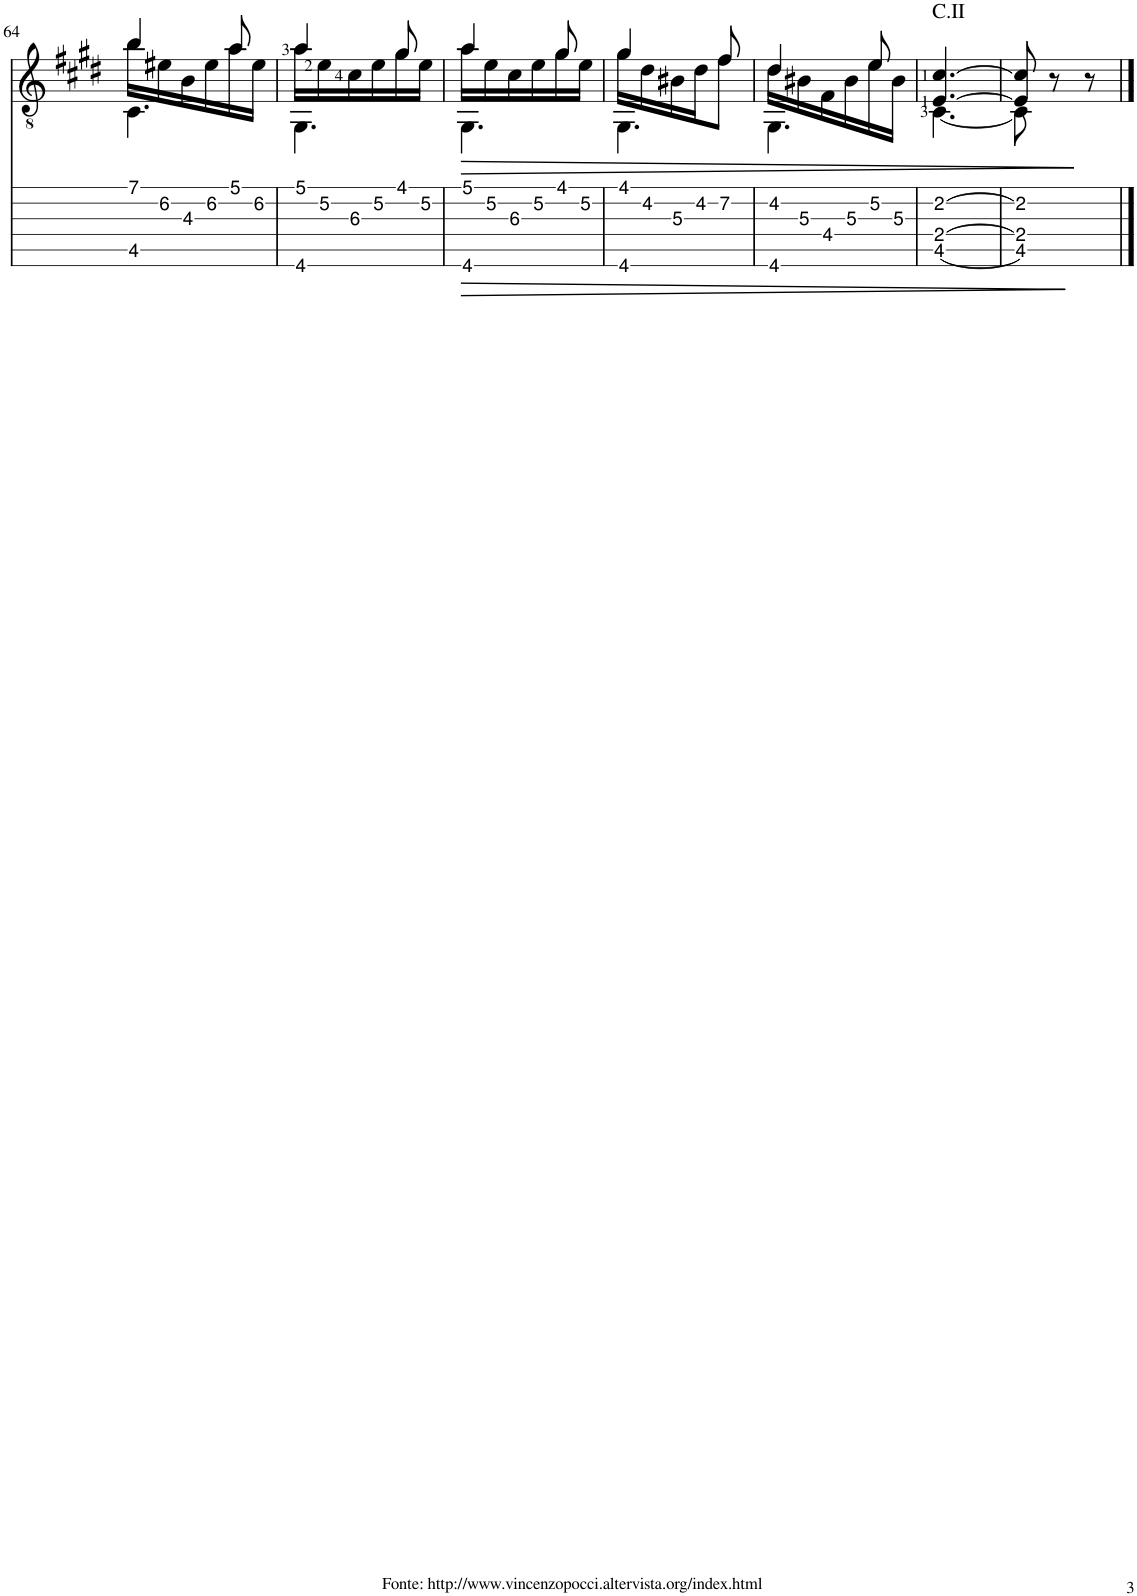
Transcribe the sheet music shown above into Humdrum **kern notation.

**kern	**kern	**dynam
*part1	*part1	*part1
*staff2	*staff1	*staff1/2
*I"Guitar	*	*
*I'Guit.	*	*
!!LO:PB:g=z
*	*clefGv2	*
*k[f#c#g#d#]	*k[f#c#g#d#]	*
*M3/8	*M3/8	*
=64	=64	=64
*^	*^	*
*	*^	*	*^	*
4b	16bLL	4.C#	4b/	16b\LL	4.C#\	.
.	16e#	.	.	16e#X\	.	.
.	16B	.	.	16B\	.	.
.	16e#	.	.	16e#\	.	.
8a	16a	.	8a/	16a\	.	.
.	16e#JJ	.	.	16e#\JJ	.	.
=65	=65	=65	=65	=65	=65	=65
4a	16aLL	4.GG#	4a/	16a\LL	4.GG#\	.
.	16e	.	.	16e\	.	.
.	16c#	.	.	16c#\	.	.
.	16e	.	.	16e\	.	.
8g#	16g#	.	8g#/	16g#\	.	.
.	16eJJ	.	.	16e\JJ	.	.
=66	=66	=66	=66	=66	=66	=66
!	!	!	!	!	!	!LO:HP:b
4a	16aLL	4.GG#	4a/	16a\LL	4.GG#\	>
.	16e	.	.	16e\	.	.
.	16c#	.	.	16c#\	.	.
.	16e	.	.	16e\	.	.
8g#	16g#	.	8g#/	16g#\	.	.
.	16eJJ	.	.	16e\JJ	.	.
*v	*v	*v	*	*	*	*
*	*v	*v	*v	*
.	.	]
=67	=67	=67
*^	*^	*
*	*^	*	*^	*
4g#	16g#LL	4.GG#	4g#/	16g#\LL	4.GG#\	.
.	16d#	.	.	16d#\	.	.
.	16B#	.	.	16B#X\	.	.
.	16d#J	.	.	16d#\J	.	.
8f#	8f#J	.	8f#/	8f#\J	.	.
=68	=68	=68	=68	=68	=68	=68
4d#	16d#LL	4.GG#	4d#/	16d#\LL	4.GG#\	.
.	16B#	.	.	16B#X\	.	.
.	16F#	.	.	16F#\	.	.
.	16B#	.	.	16B#\	.	.
8e	16e	.	8e/	16e\	.	.
.	16B#JJ	.	.	16B#\JJ	.	.
*	*v	*v	*	*	*	*
*	*	*	*v	*v	*
=69	=69	=69	=69	=69
!	!	!LO:TX:a:t=C.II	!	!
[4.E [4.c#	[4.C#	[4.E/ [4.c#/	[4.C#\	.
=70	=70	=70	=70	=70
8E] 8c#]	8C#]	8E/] 8c#/]	8C#\]	.
8r	4ryy	8r	4ryy	.
8r	.	8r	.	.
*v	*v	*	*	*
*	*v	*v	*
==	==	==
*-	*-	*-
